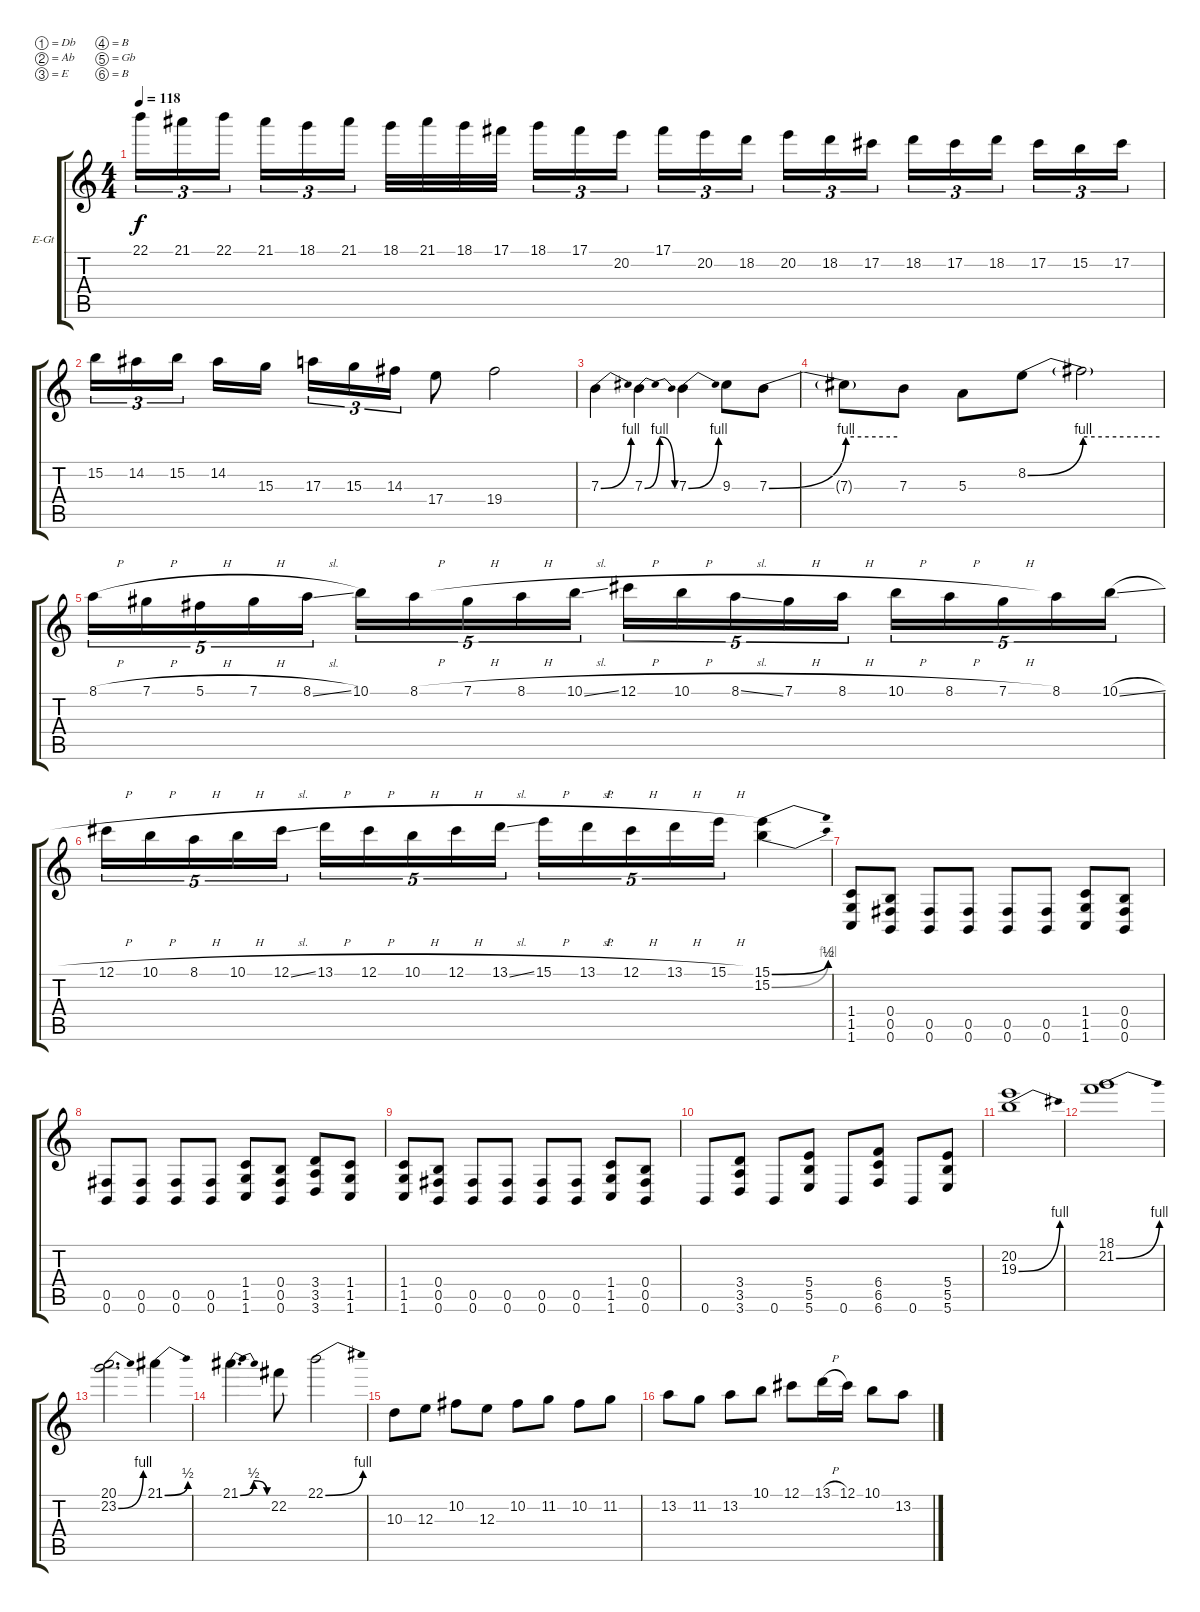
\bracketExtendMode groupsimilarinstruments
\firstSystemTrackNameOrientation horizontal
\otherSystemsTrackNameOrientation horizontal
\track ("Dist 2" "E-Gt") {solo instrument electricguitarclean}
\staff {score tabs}
\tuning (Db4 Ab3 E3 B2 Gb2 B1)
\ts (4 4)
\tempo 118
\clef g2
\ks c
22.1.16{tu (3 2) dy f} 21.1.16{tu (3 2)} 22.1.16{tu (3 2)} 21.1.16{tu (3 2)} 18.1.16{tu (3 2)} 21.1.16{tu (3 2)} 18.1.32 21.1.32 18.1.32 17.1.32 18.1.16{tu (3 2)} 17.1.16{tu (3 2)} 20.2.16{tu (3 2)} 17.1.16{tu (3 2)} 20.2.16{tu (3 2)} 18.2.16{tu (3 2)} 20.2.16{tu (3 2)} 18.2.16{tu (3 2)} 17.2.16{tu (3 2)} 18.2.16{tu (3 2)} 17.2.16{tu (3 2)} 18.2.16{tu (3 2)} 17.2.16{tu (3 2)} 15.2.16{tu (3 2)} 17.2.16{tu (3 2)} |
15.2.16{tu (3 2)} 14.2.16{tu (3 2)} 15.2.16{tu (3 2)} 14.2.16 15.3.16 17.3.16{tu (3 2)} 15.3.16{tu (3 2)} 14.3.16{tu (3 2)} 17.4.8 19.4.2 |
7.3{be (bend 0 0 60 4)}.4 7.3{be (bendrelease 0 0 30 4 30 4 60 0)}.4 7.3{be (bend 0 0 60 4)}.4 9.3.8 7.3{be (bend 0 0 60 4)}.8 |
7.3{be (hold 0 4 60 4) t}.8 7.3.8 5.3.8 8.2{be (bend 0 0 60 4)}.8 8.2{be (hold 0 4 60 4) t}.2 |
8.1{h}.16{tu (5 4)} 7.1{h}.16{tu (5 4)} 5.1{h}.16{tu (5 4)} 7.1{h}.16{tu (5 4)} 8.1{sl}.16{tu (5 4)} 10.1.16{tu (5 4)} 8.1{h}.16{tu (5 4)} 7.1{h}.16{tu (5 4)} 8.1{h}.16{tu (5 4)} 10.1{sl}.16{tu (5 4)} 12.1{h}.16{tu (5 4)} 10.1{h}.16{tu (5 4)} 8.1{sl}.16{tu (5 4)} 7.1{h}.16{tu (5 4)} 8.1{h}.16{tu (5 4)} 10.1{h}.16{tu (5 4)} 8.1{h}.16{tu (5 4)} 7.1{h}.16{tu (5 4)} 8.1.16{tu (5 4)} 10.1{sl}.16{tu (5 4)} |
12.1{h}.16{tu (5 4)} 10.1{h}.16{tu (5 4)} 8.1{h}.16{tu (5 4)} 10.1{h}.16{tu (5 4)} 12.1{sl}.16{tu (5 4)} 13.1{h}.16{tu (5 4)} 12.1{h}.16{tu (5 4)} 10.1{h}.16{tu (5 4)} 12.1{h}.16{tu (5 4)} 13.1{sl}.16{tu (5 4)} 15.1{h}.16{tu (5 4)} 13.1{h}.16{tu (5 4)} 12.1{h}.16{tu (5 4)} 13.1{h}.16{tu (5 4)} 15.1{h}.16{tu (5 4)} (15.2{be (bend 0 0 60 4)} 15.1{be (bend 0 0 60 2)}).4 |
(1.6 1.5 1.4).8 (0.6 0.5 0.4).8 (0.6 0.5).8 (0.6 0.5).8 (0.6 0.5).8 (0.6 0.5).8 (1.6 1.5 1.4).8 (0.6 0.5 0.4).8 |
(0.6 0.5).8 (0.6 0.5).8 (0.6 0.5).8 (0.6 0.5).8 (1.6 1.5 1.4).8 (0.6 0.5 0.4).8 (3.6 3.5 3.4).8 (1.6 1.5 1.4).8 |
(1.6 1.5 1.4).8 (0.6 0.5 0.4).8 (0.6 0.5).8 (0.6 0.5).8 (0.6 0.5).8 (0.6 0.5).8 (1.6 1.5 1.4).8 (0.6 0.5 0.4).8 |
0.6.8 (3.6 3.5 3.4).8 0.6.8 (5.6 5.5 5.4).8 0.6.8 (6.6 6.5 6.4).8 0.6.8 (5.6 5.5 5.4).8 |
(19.3{be (bend 0 0 60 4)} 20.2).1 |
(21.2{be (bend 0 0 60 4)} 18.1).1 |
(23.2{be (bend 0 0 60 4)} 20.1).2{d} 21.1{be (bend 0 0 60 2)}.4 |
21.1{be (bendrelease 0 0 30 2 30 2 60 0)}.4{d} 22.2.8 22.1{be (bend 0 0 60 4)}.2 |
10.3.8 12.3.8 10.2.8 12.3.8 10.2.8 11.2.8 10.2.8 11.2.8 |
13.2.8 11.2.8 13.2.8 10.1.8 12.1.8 13.1{h}.16 12.1.16 10.1.8 13.2.8
